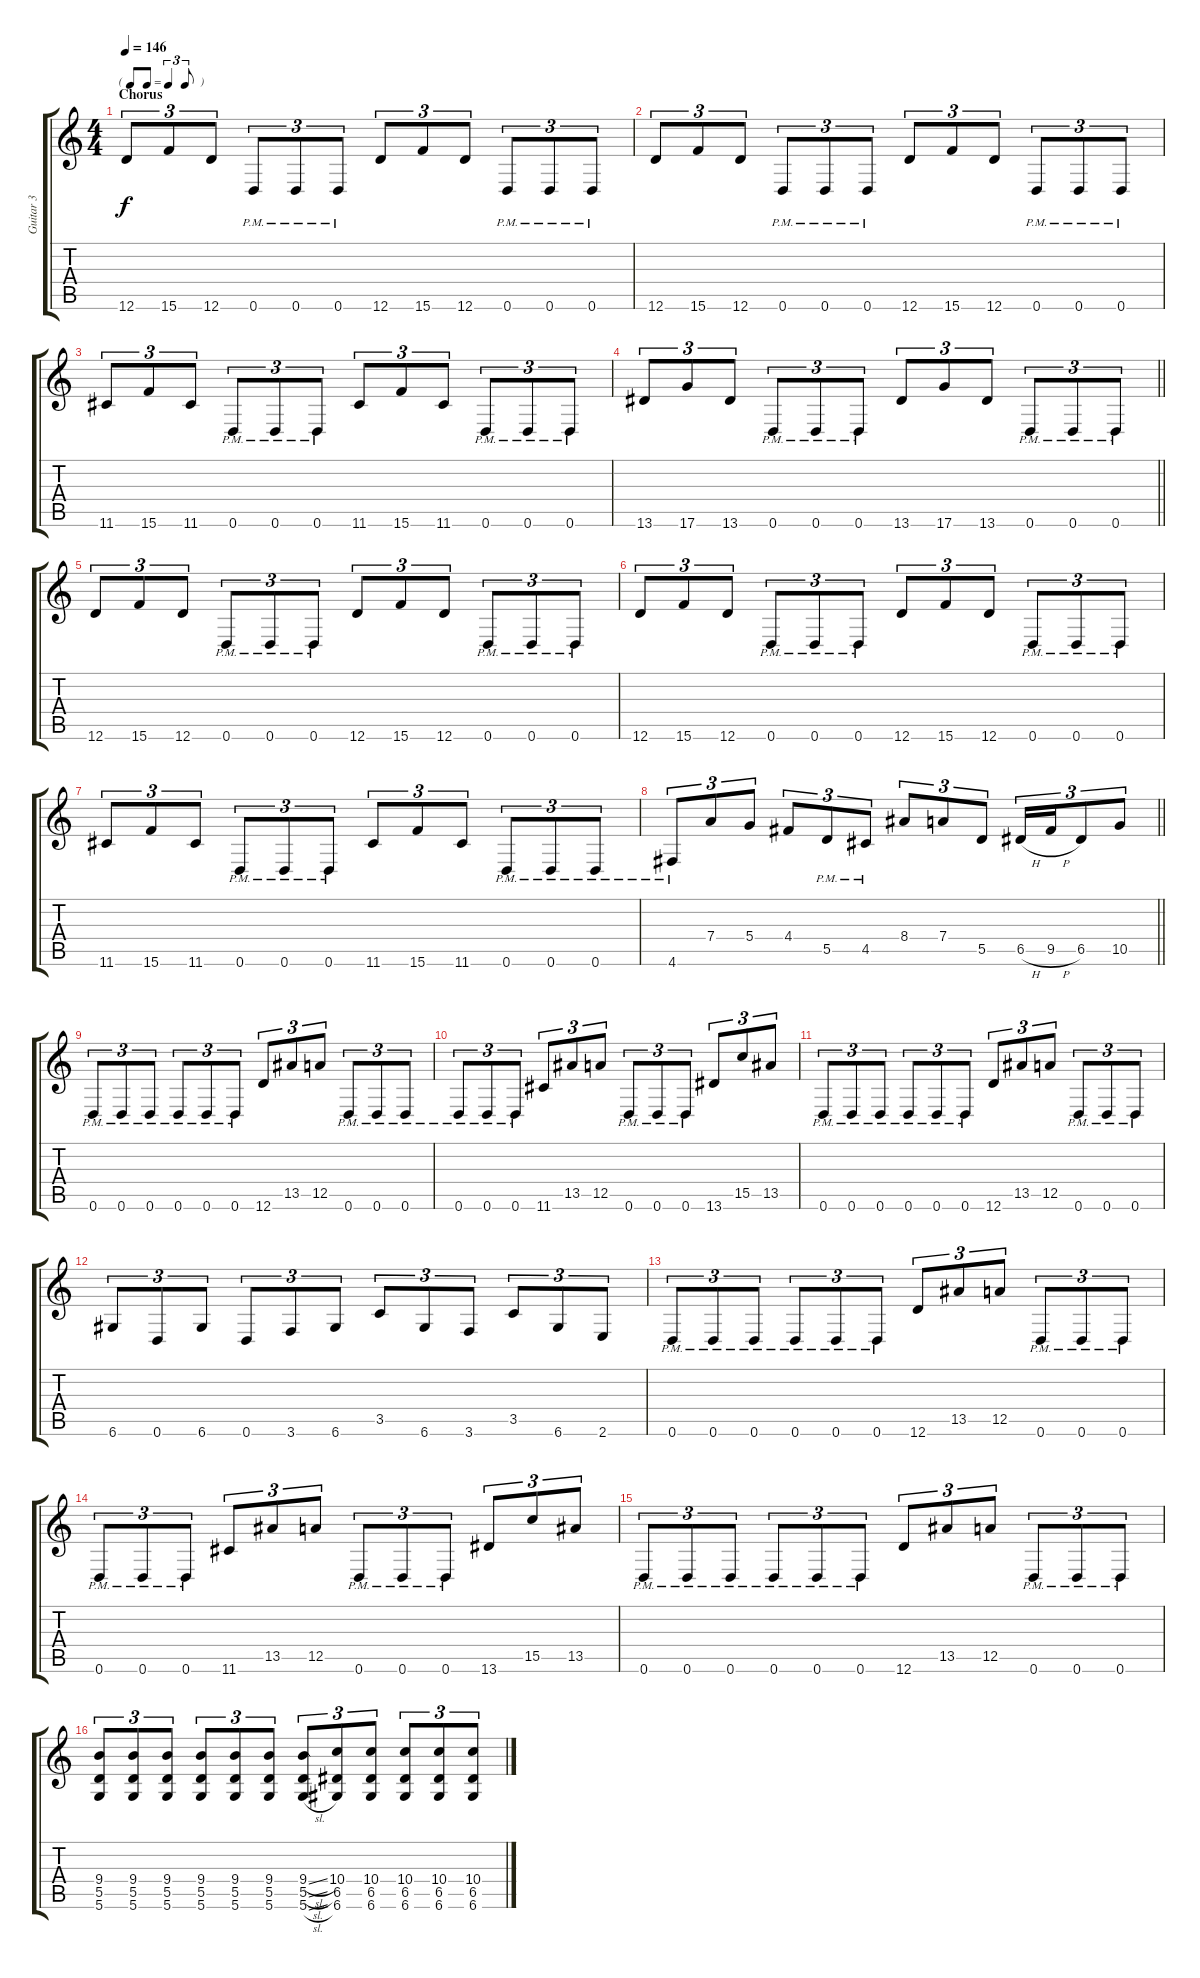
\track ("Guitar 3" "Guitar 3") {instrument distortionguitar}
\staff {score tabs}
\tuning (E4 B3 G3 D3 A2 D2) {hide}
\ts (4 4)
\tf triplet8th
\section ("" "Chorus")
\tempo 146
\clef g2
\ks c
12.6.8{tu (3 2) dy f} 15.6.8{tu (3 2)} 12.6.8{tu (3 2)} 0.6{pm}.8{tu (3 2)} 0.6{pm}.8{tu (3 2)} 0.6{pm}.8{tu (3 2)} 12.6.8{tu (3 2)} 15.6.8{tu (3 2)} 12.6.8{tu (3 2)} 0.6{pm}.8{tu (3 2)} 0.6{pm}.8{tu (3 2)} 0.6{pm}.8{tu (3 2)} |
12.6.8{tu (3 2)} 15.6.8{tu (3 2)} 12.6.8{tu (3 2)} 0.6{pm}.8{tu (3 2)} 0.6{pm}.8{tu (3 2)} 0.6{pm}.8{tu (3 2)} 12.6.8{tu (3 2)} 15.6.8{tu (3 2)} 12.6.8{tu (3 2)} 0.6{pm}.8{tu (3 2)} 0.6{pm}.8{tu (3 2)} 0.6{pm}.8{tu (3 2)} |
11.6.8{tu (3 2)} 15.6.8{tu (3 2)} 11.6.8{tu (3 2)} 0.6{pm}.8{tu (3 2)} 0.6{pm}.8{tu (3 2)} 0.6{pm}.8{tu (3 2)} 11.6.8{tu (3 2)} 15.6.8{tu (3 2)} 11.6.8{tu (3 2)} 0.6{pm}.8{tu (3 2)} 0.6{pm}.8{tu (3 2)} 0.6{pm}.8{tu (3 2)} |
\barLineRight lightlight
13.6.8{tu (3 2)} 17.6.8{tu (3 2)} 13.6.8{tu (3 2)} 0.6{pm}.8{tu (3 2)} 0.6{pm}.8{tu (3 2)} 0.6{pm}.8{tu (3 2)} 13.6.8{tu (3 2)} 17.6.8{tu (3 2)} 13.6.8{tu (3 2)} 0.6{pm}.8{tu (3 2)} 0.6{pm}.8{tu (3 2)} 0.6{pm}.8{tu (3 2)} |
12.6.8{tu (3 2)} 15.6.8{tu (3 2)} 12.6.8{tu (3 2)} 0.6{pm}.8{tu (3 2)} 0.6{pm}.8{tu (3 2)} 0.6{pm}.8{tu (3 2)} 12.6.8{tu (3 2)} 15.6.8{tu (3 2)} 12.6.8{tu (3 2)} 0.6{pm}.8{tu (3 2)} 0.6{pm}.8{tu (3 2)} 0.6{pm}.8{tu (3 2)} |
12.6.8{tu (3 2)} 15.6.8{tu (3 2)} 12.6.8{tu (3 2)} 0.6{pm}.8{tu (3 2)} 0.6{pm}.8{tu (3 2)} 0.6{pm}.8{tu (3 2)} 12.6.8{tu (3 2)} 15.6.8{tu (3 2)} 12.6.8{tu (3 2)} 0.6{pm}.8{tu (3 2)} 0.6{pm}.8{tu (3 2)} 0.6{pm}.8{tu (3 2)} |
11.6.8{tu (3 2)} 15.6.8{tu (3 2)} 11.6.8{tu (3 2)} 0.6{pm}.8{tu (3 2)} 0.6{pm}.8{tu (3 2)} 0.6{pm}.8{tu (3 2)} 11.6.8{tu (3 2)} 15.6.8{tu (3 2)} 11.6.8{tu (3 2)} 0.6{pm}.8{tu (3 2)} 0.6{pm}.8{tu (3 2)} 0.6{pm}.8{tu (3 2)} |
\barLineRight lightlight
4.6{pm}.8{tu (3 2)} 7.4.8{tu (3 2)} 5.4.8{tu (3 2)} 4.4.8{tu (3 2)} 5.5{pm}.8{tu (3 2)} 4.5{pm}.8{tu (3 2)} 8.4.8{tu (3 2)} 7.4.8{tu (3 2)} 5.5.8{tu (3 2)} 6.5{h}.16{tu (3 2)} 9.5{h}.16{tu (3 2)} 6.5.8{tu (3 2)} 10.5.8{tu (3 2)} |
0.6{pm}.8{tu (3 2)} 0.6{pm}.8{tu (3 2)} 0.6{pm}.8{tu (3 2)} 0.6{pm}.8{tu (3 2)} 0.6{pm}.8{tu (3 2)} 0.6{pm}.8{tu (3 2)} 12.6.8{tu (3 2)} 13.5.8{tu (3 2)} 12.5.8{tu (3 2)} 0.6{pm}.8{tu (3 2)} 0.6{pm}.8{tu (3 2)} 0.6{pm}.8{tu (3 2)} |
0.6{pm}.8{tu (3 2)} 0.6{pm}.8{tu (3 2)} 0.6{pm}.8{tu (3 2)} 11.6.8{tu (3 2)} 13.5.8{tu (3 2)} 12.5.8{tu (3 2)} 0.6{pm}.8{tu (3 2)} 0.6{pm}.8{tu (3 2)} 0.6{pm}.8{tu (3 2)} 13.6.8{tu (3 2)} 15.5.8{tu (3 2)} 13.5.8{tu (3 2)} |
0.6{pm}.8{tu (3 2)} 0.6{pm}.8{tu (3 2)} 0.6{pm}.8{tu (3 2)} 0.6{pm}.8{tu (3 2)} 0.6{pm}.8{tu (3 2)} 0.6{pm}.8{tu (3 2)} 12.6.8{tu (3 2)} 13.5.8{tu (3 2)} 12.5.8{tu (3 2)} 0.6{pm}.8{tu (3 2)} 0.6{pm}.8{tu (3 2)} 0.6{pm}.8{tu (3 2)} |
6.6.8{tu (3 2)} 0.6.8{tu (3 2)} 6.6.8{tu (3 2)} 0.6.8{tu (3 2)} 3.6.8{tu (3 2)} 6.6.8{tu (3 2)} 3.5.8{tu (3 2)} 6.6.8{tu (3 2)} 3.6.8{tu (3 2)} 3.5.8{tu (3 2)} 6.6.8{tu (3 2)} 2.6.8{tu (3 2)} |
0.6{pm}.8{tu (3 2)} 0.6{pm}.8{tu (3 2)} 0.6{pm}.8{tu (3 2)} 0.6{pm}.8{tu (3 2)} 0.6{pm}.8{tu (3 2)} 0.6{pm}.8{tu (3 2)} 12.6.8{tu (3 2)} 13.5.8{tu (3 2)} 12.5.8{tu (3 2)} 0.6{pm}.8{tu (3 2)} 0.6{pm}.8{tu (3 2)} 0.6{pm}.8{tu (3 2)} |
0.6{pm}.8{tu (3 2)} 0.6{pm}.8{tu (3 2)} 0.6{pm}.8{tu (3 2)} 11.6.8{tu (3 2)} 13.5.8{tu (3 2)} 12.5.8{tu (3 2)} 0.6{pm}.8{tu (3 2)} 0.6{pm}.8{tu (3 2)} 0.6{pm}.8{tu (3 2)} 13.6.8{tu (3 2)} 15.5.8{tu (3 2)} 13.5.8{tu (3 2)} |
0.6{pm}.8{tu (3 2)} 0.6{pm}.8{tu (3 2)} 0.6{pm}.8{tu (3 2)} 0.6{pm}.8{tu (3 2)} 0.6{pm}.8{tu (3 2)} 0.6{pm}.8{tu (3 2)} 12.6.8{tu (3 2)} 13.5.8{tu (3 2)} 12.5.8{tu (3 2)} 0.6{pm}.8{tu (3 2)} 0.6{pm}.8{tu (3 2)} 0.6{pm}.8{tu (3 2)} |
(9.4 5.5 5.6).8{tu (3 2)} (9.4 5.5 5.6).8{tu (3 2)} (9.4 5.5 5.6).8{tu (3 2)} (9.4 5.5 5.6).8{tu (3 2)} (9.4 5.5 5.6).8{tu (3 2)} (9.4 5.5 5.6).8{tu (3 2)} (9.4{sl} 5.5{sl} 5.6{sl}).8{tu (3 2)} (10.4 6.5 6.6).8{tu (3 2)} (10.4 6.5 6.6).8{tu (3 2)} (10.4 6.5 6.6).8{tu (3 2)} (10.4 6.5 6.6).8{tu (3 2)} (10.4 6.5 6.6).8{tu (3 2)}
